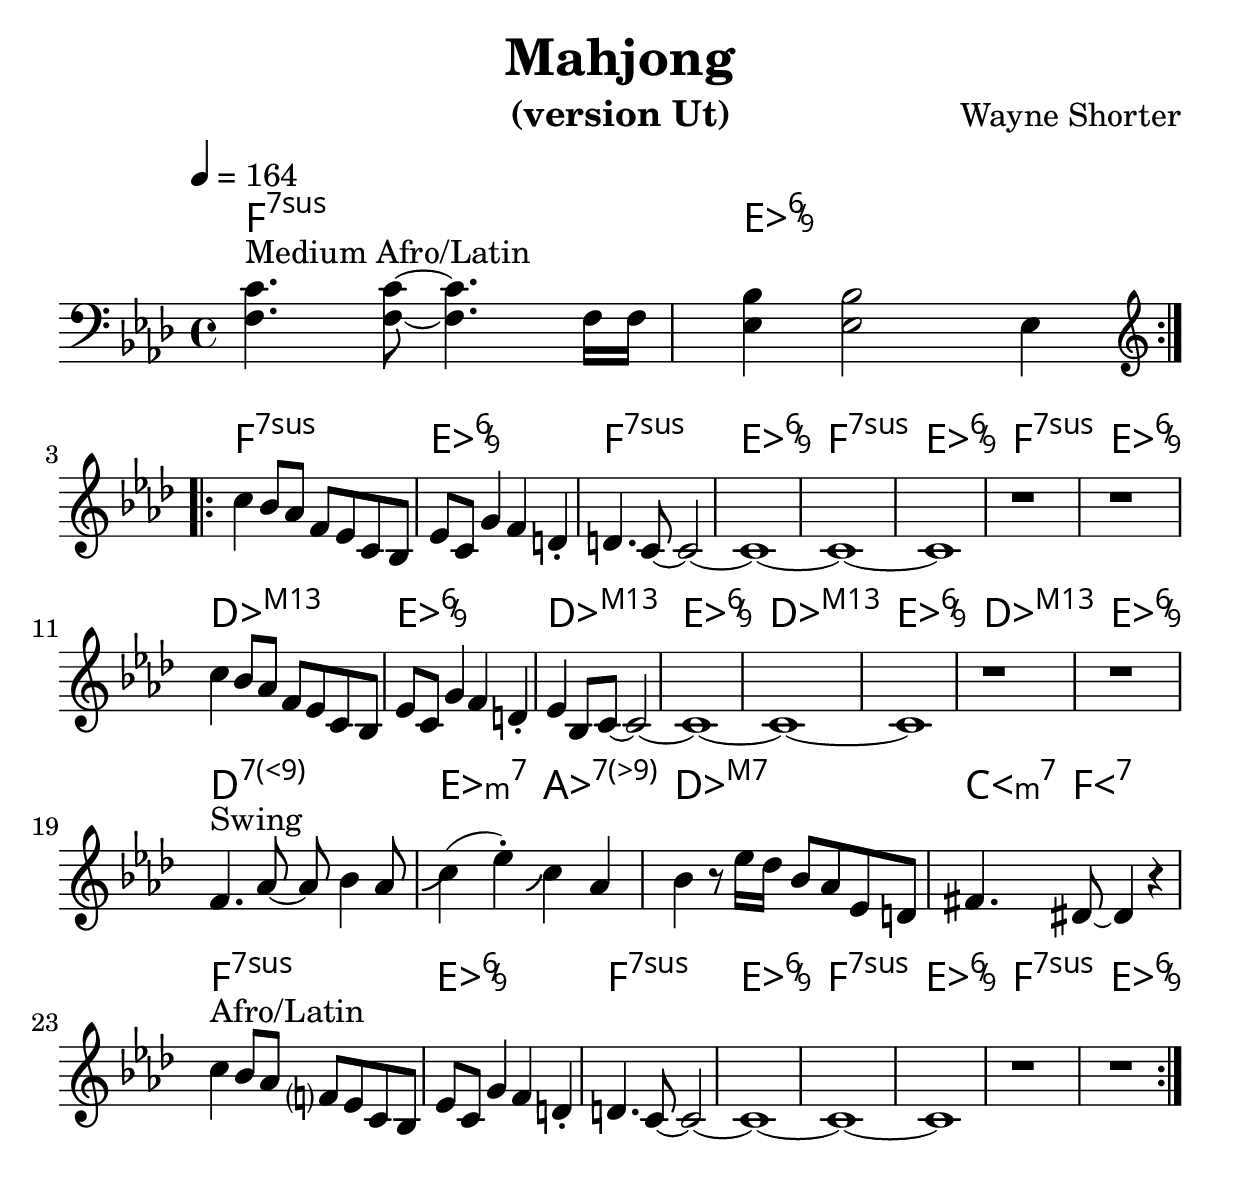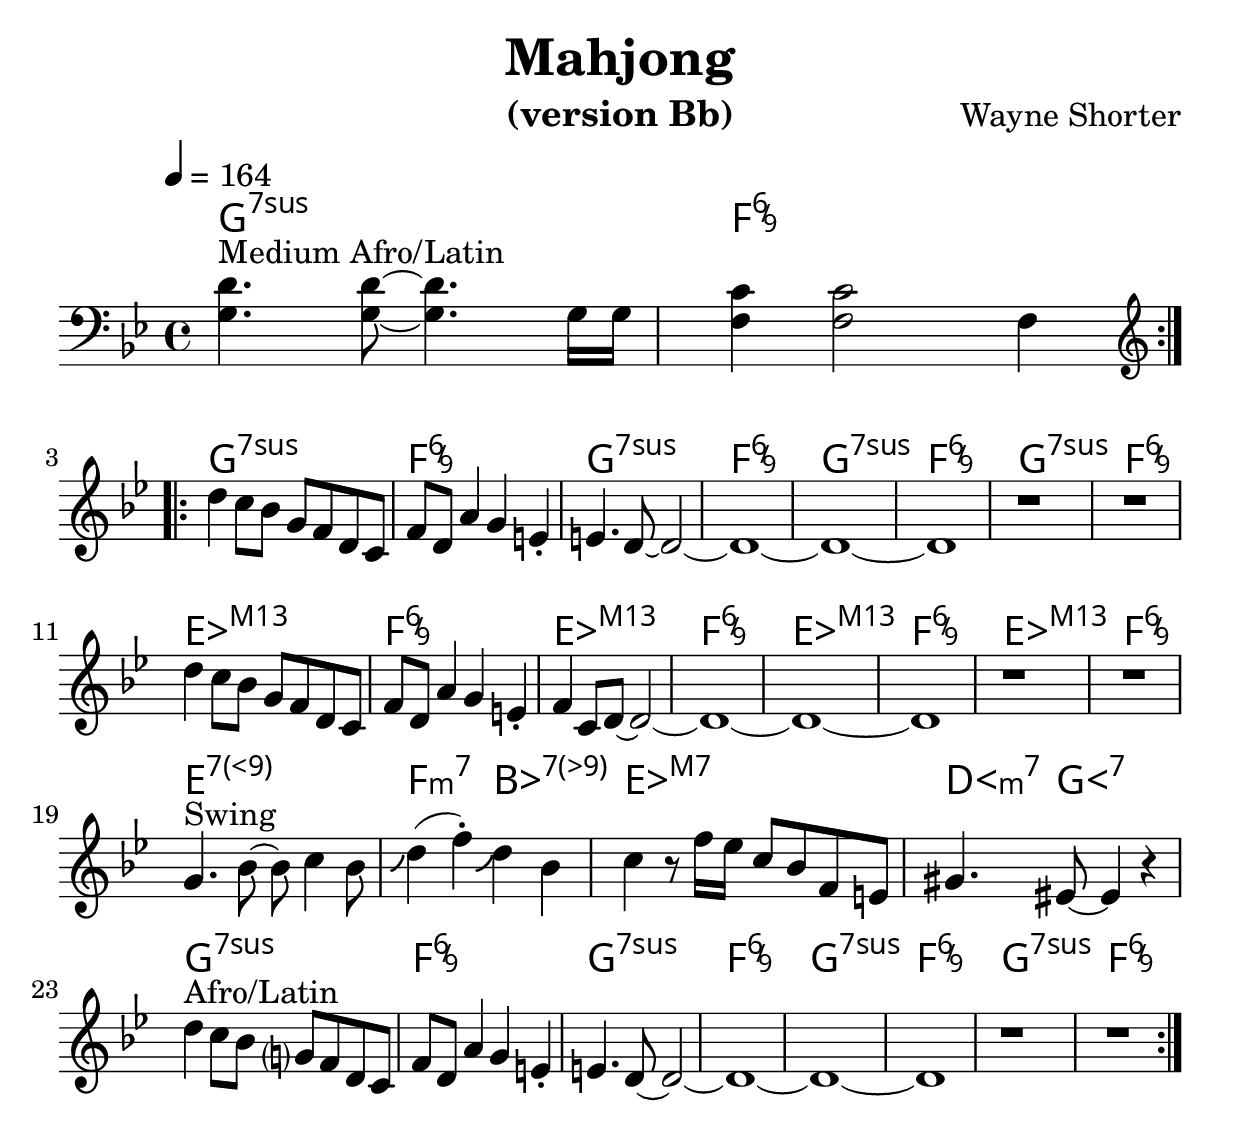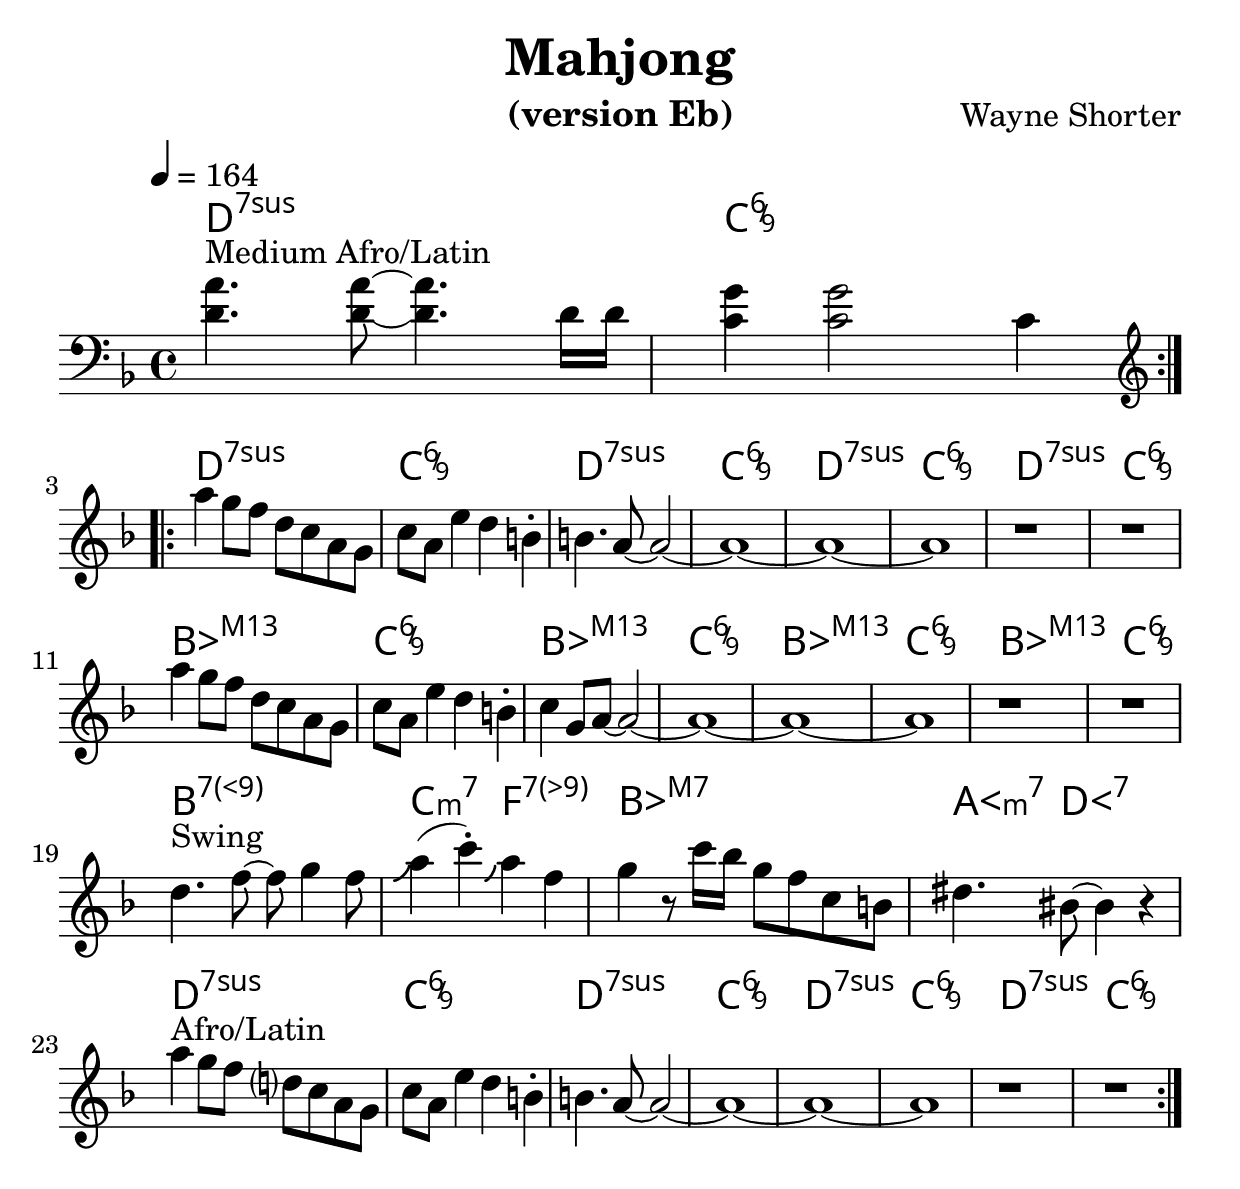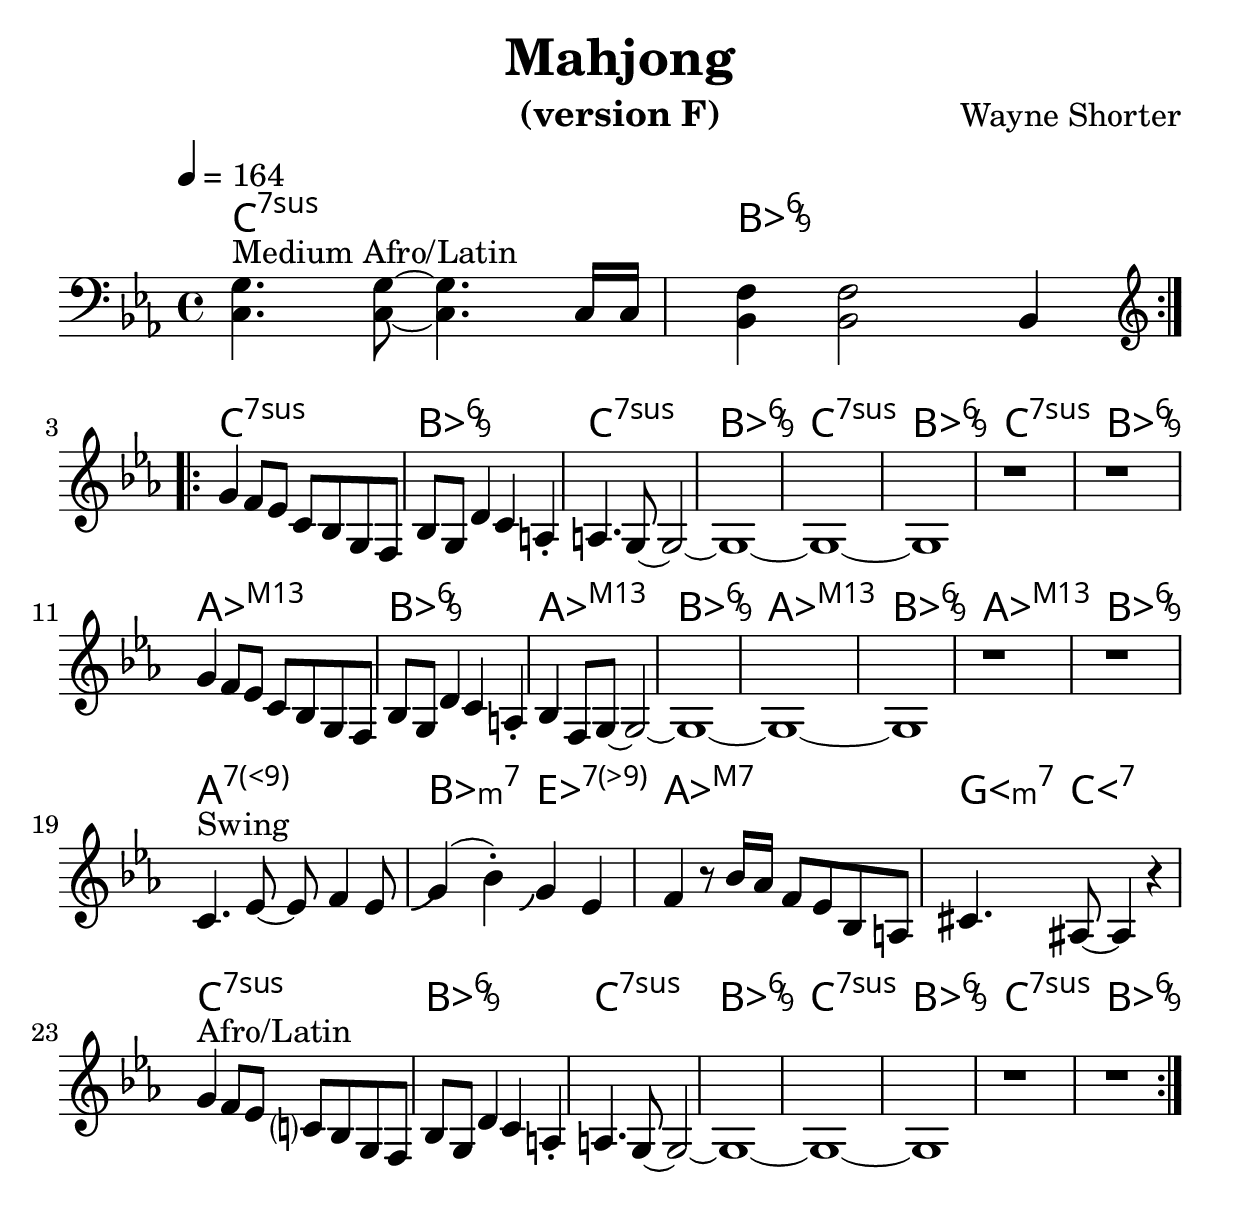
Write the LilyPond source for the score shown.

% Created on Mon Sep 20 15:23:38 CEST 2010
\version "2.22.0"

#(set-global-staff-size 28)
#(set-default-paper-size "a4")

\include "utils/AccordsJazzDefs.ly"

\paper { indent = 0\cm} 

\header {
	title = "Mahjong" 
 	composer = "Wayne Shorter"
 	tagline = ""

}


accords = \chords {
  \repeat volta 8 {f1:7sus4 es:6.9}
  \repeat volta 2 {
    f1:7sus4 es:6.9 f1:7sus4 es:6.9 f1:7sus4 es:6.9 f1:7sus4 es:6.9
    des:maj13 es:6.9 des:maj13 es:6.9 des:maj13 es:6.9 des:maj13 es:6.9
    d:7.9+ es2:m7 aes:7.9- des1:maj7 cis4.:m7 fis:7 s4
    f1:7sus4 es:6.9 f1:7sus4 es:6.9 f1:7sus4 es:6.9 f1:7sus4 es:6.9
  }
}

voix = \relative c' { 	
 % Type notes here 
\compressEmptyMeasures
%\set Timing.beamExceptions = #'()
\repeat volta 8 {<f, c'>4.^"Medium Afro/Latin" <f c'>8~ <f c'>4. f16 f <es bes'>4 <es bes'>2 es4}
\clef treble
\break
\repeat volta 2 {
  c''4 bes8 aes f es c bes es c g'4 f d-. d4. c8~ c2~ c1~ c1~ c1 r r
  \break
  c'4 bes8 aes f es c bes es c g'4 f d-. es bes8 c8~ c2~ c1~ c1~ c1 r r
  \break
  f4.^"Swing" aes8~ aes bes4 aes8
  \once \override BendAfter.extra-offset = #'(-2.9 . -1.2)   
  c4(-\bendAfter #2 es-.) 
  \once \override BendAfter.extra-offset = #'(-2.9 . -1.2)   
  c-\bendAfter #2 aes
  bes r8 es16 des bes8 aes es d fis4. dis8~ dis4 r
  \break
  c'4^"Afro/Latin" bes8 aes f es c bes es c g'4 f d-. d4. c8~ c2~ c1~ c1~ c1 r r
}
}

staffViolon = \new Staff {
	\time 4/4
	\tempo 4 = 164 
	\set Staff.midiInstrument = "trumpet"
	\key aes \major
	\clef bass
	\accidentalStyle modern-cautionary
	\voix
}

theme=\staffViolon

\include "utils/books.ly"